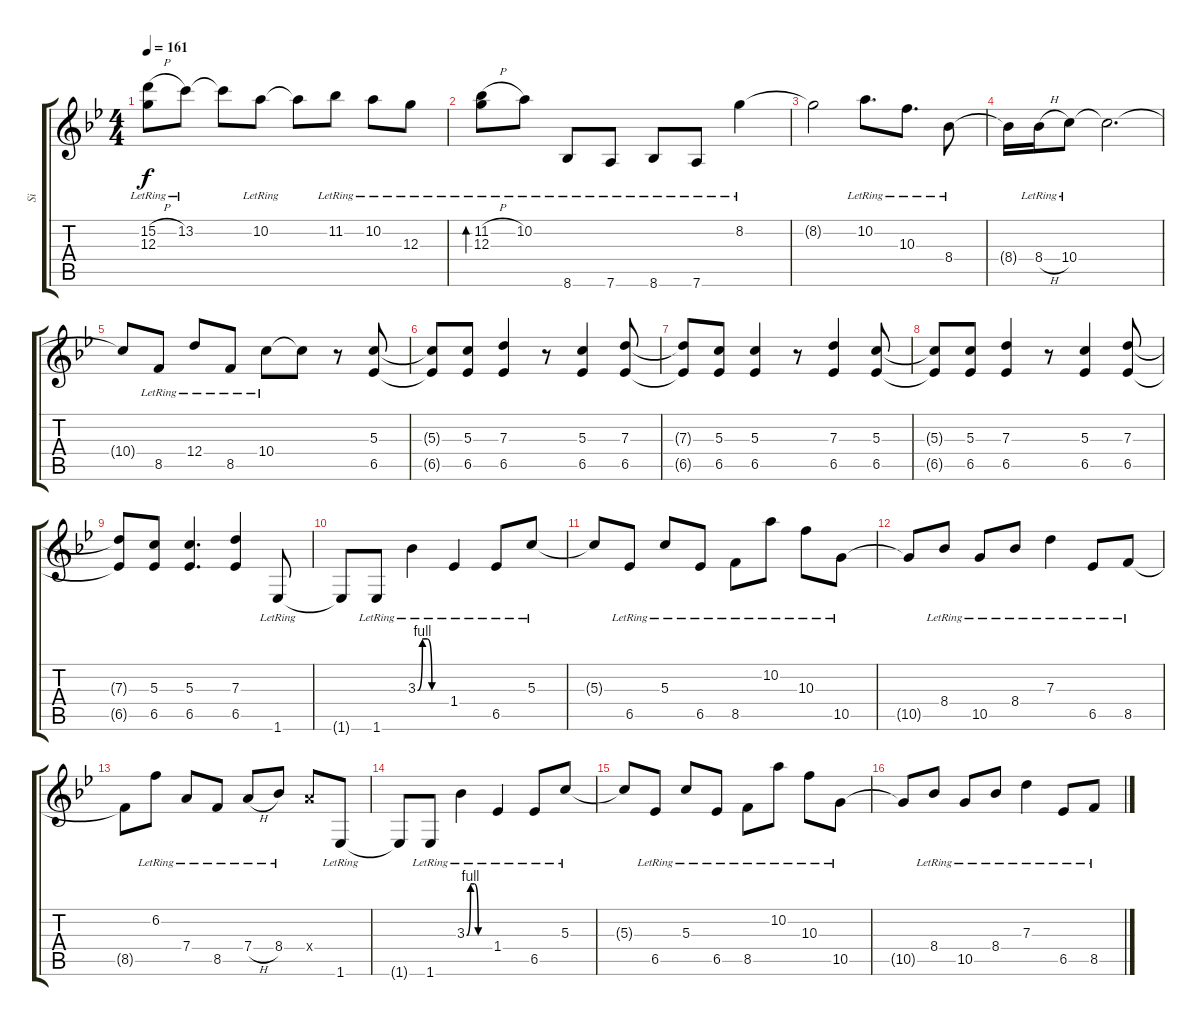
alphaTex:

\track ("Si" "Si") {instrument overdrivenguitar}
\staff {score tabs}
\tuning (E4 B3 G3 D3 A2 D2) {hide}
\ts (4 4)
\tempo 161
\clef g2
\ks bb
(15.2{h lr} 12.3{lr}).8{dy f} 13.2{lr}.8 13.2{t}.8 10.2{lr}.8 10.2{t}.8 11.2{lr}.8 10.2{lr}.8 12.3{lr}.8 |
(11.2{h lr} 12.3{lr}).8{bd 240} 10.2{lr}.8 8.6{lr}.8 7.6{lr}.8 8.6{lr}.8 7.6{lr}.8 8.2{lr}.4 |
8.2{t}.2 10.2{lr}.8{d} 10.3{lr}.8{d} 8.4{lr}.8 |
8.4{t}.16 8.4{h lr}.16 10.4{lr}.8 10.4{t}.2{d} |
10.4{t}.8 8.5{lr}.8 12.4{lr}.8 8.5{lr}.8 10.4{lr}.8 10.4{t}.8 r.8 (5.3 6.5).8 |
(5.3{t} 6.5{t}).8 (5.3 6.5).8 (7.3 6.5).4 r.8 (5.3 6.5).4 (7.3 6.5).8 |
(7.3{t} 6.5{t}).8 (5.3 6.5).8 (5.3 6.5).4 r.8 (7.3 6.5).4 (5.3 6.5).8 |
(5.3{t} 6.5{t}).8 (5.3 6.5).8 (7.3 6.5).4 r.8 (5.3 6.5).4 (7.3 6.5).8 |
(7.3{t} 6.5{t}).8 (5.3 6.5).8 (5.3 6.5).4{d} (7.3 6.5).4 1.6{lr}.8 |
1.6{t}.8 1.6{lr}.8 3.3{be (custom 0 0 10 4 20 4 30 0 60 0) lr}.4 1.4{lr}.4 6.5{lr}.8 5.3{lr}.8 |
5.3{t}.8 6.5{lr}.8 5.3{lr}.8 6.5{lr}.8 8.5{lr}.8 10.2{lr}.8 10.3{lr}.8 10.5{lr}.8 |
10.5{t}.8 8.4{lr}.8 10.5{lr}.8 8.4{lr}.8 7.3{lr}.4 6.5{lr}.8 8.5{lr}.8 |
8.5{t}.8 6.2{lr}.8 7.4{lr}.8 8.5{lr}.8 7.4{h lr}.8 8.4{lr}.8 7.4{x}.8 1.6{lr}.8 |
1.6{t}.8 1.6{lr}.8 3.3{be (custom 0 0 10 4 20 4 30 0 60 0) lr}.4 1.4{lr}.4 6.5{lr}.8 5.3{lr}.8 |
5.3{t}.8 6.5{lr}.8 5.3{lr}.8 6.5{lr}.8 8.5{lr}.8 10.2{lr}.8 10.3{lr}.8 10.5{lr}.8 |
10.5{t}.8 8.4{lr}.8 10.5{lr}.8 8.4{lr}.8 7.3{lr}.4 6.5{lr}.8 8.5{lr}.8
